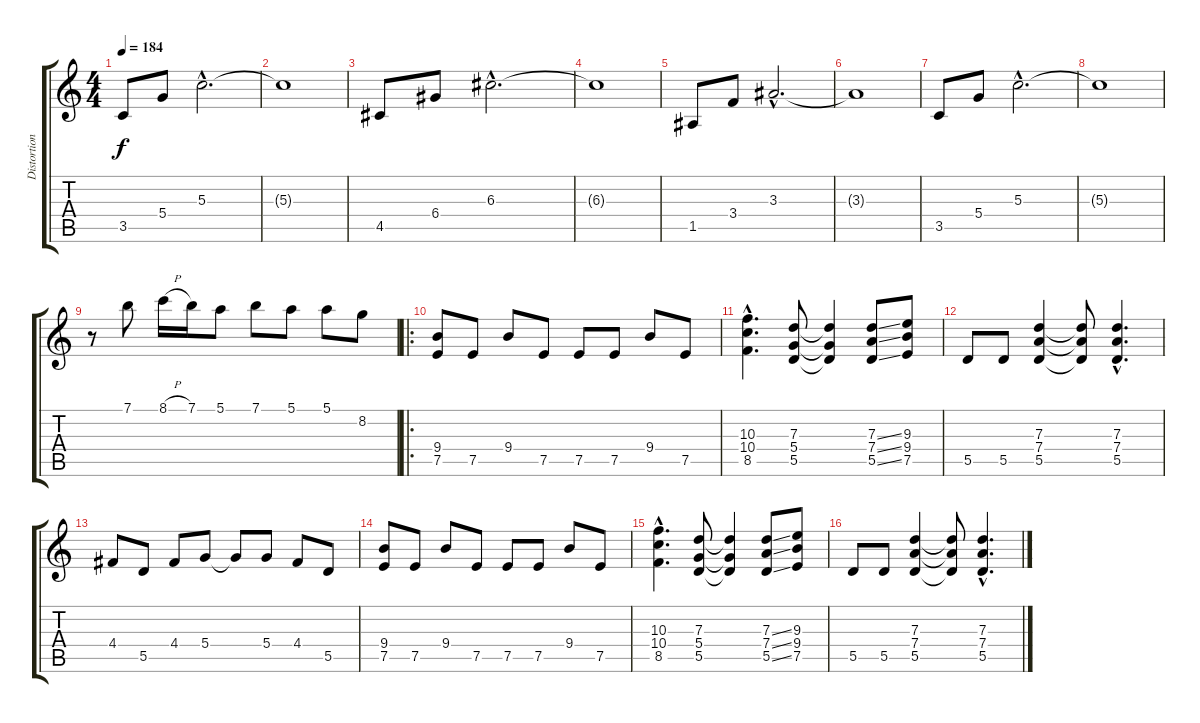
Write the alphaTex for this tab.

\track ("Distortion Guitar" "Distortion") {instrument distortionguitar}
\staff {score tabs}
\tuning (E4 B3 G3 D3 A2 E2) {hide}
\ts (4 4)
\tempo 184
\clef g2
\ks c
3.5.8{dy f} 5.4.8 5.3{hac}.2{d} |
5.3{t}.1 |
4.5.8 6.4.8 6.3{hac}.2{d} |
6.3{t}.1 |
1.5.8 3.4.8 3.3{hac}.2{d} |
3.3{t}.1 |
3.5.8 5.4.8 5.3{hac}.2{d} |
5.3{t}.1 |
r.8 7.1.8 8.1{h}.16 7.1.16 5.1.8 7.1.8 5.1.8 5.1.8 8.2.8 |
\ro
(9.4 7.5).8 7.5.8 9.4.8 7.5.8 7.5.8 7.5.8 9.4.8 7.5.8 |
(10.3{hac} 10.4{hac} 8.5{hac}).4{d} (7.3 5.4 5.5).8 (7.3{t} 5.4{t} 5.5{t}).4 (7.3{ss} 7.4{ss} 5.5{ss}).8 (9.3 9.4 7.5).8 |
5.5.8 5.5.8 (7.3 7.4 5.5).4 (7.3{t} 7.4{t} 5.5{t}).8 (7.3{hac} 7.4{hac} 5.5{hac}).4{d} |
4.4.8 5.5.8 4.4.8 5.4.8 5.4{t}.8 5.4.8 4.4.8 5.5.8 |
(9.4 7.5).8 7.5.8 9.4.8 7.5.8 7.5.8 7.5.8 9.4.8 7.5.8 |
(10.3{hac} 10.4{hac} 8.5{hac}).4{d} (7.3 5.4 5.5).8 (7.3{t} 5.4{t} 5.5{t}).4 (7.3{ss} 7.4{ss} 5.5{ss}).8 (9.3 9.4 7.5).8 |
5.5.8 5.5.8 (7.3 7.4 5.5).4 (7.3{t} 7.4{t} 5.5{t}).8 (7.3{hac} 7.4{hac} 5.5{hac}).4{d}
